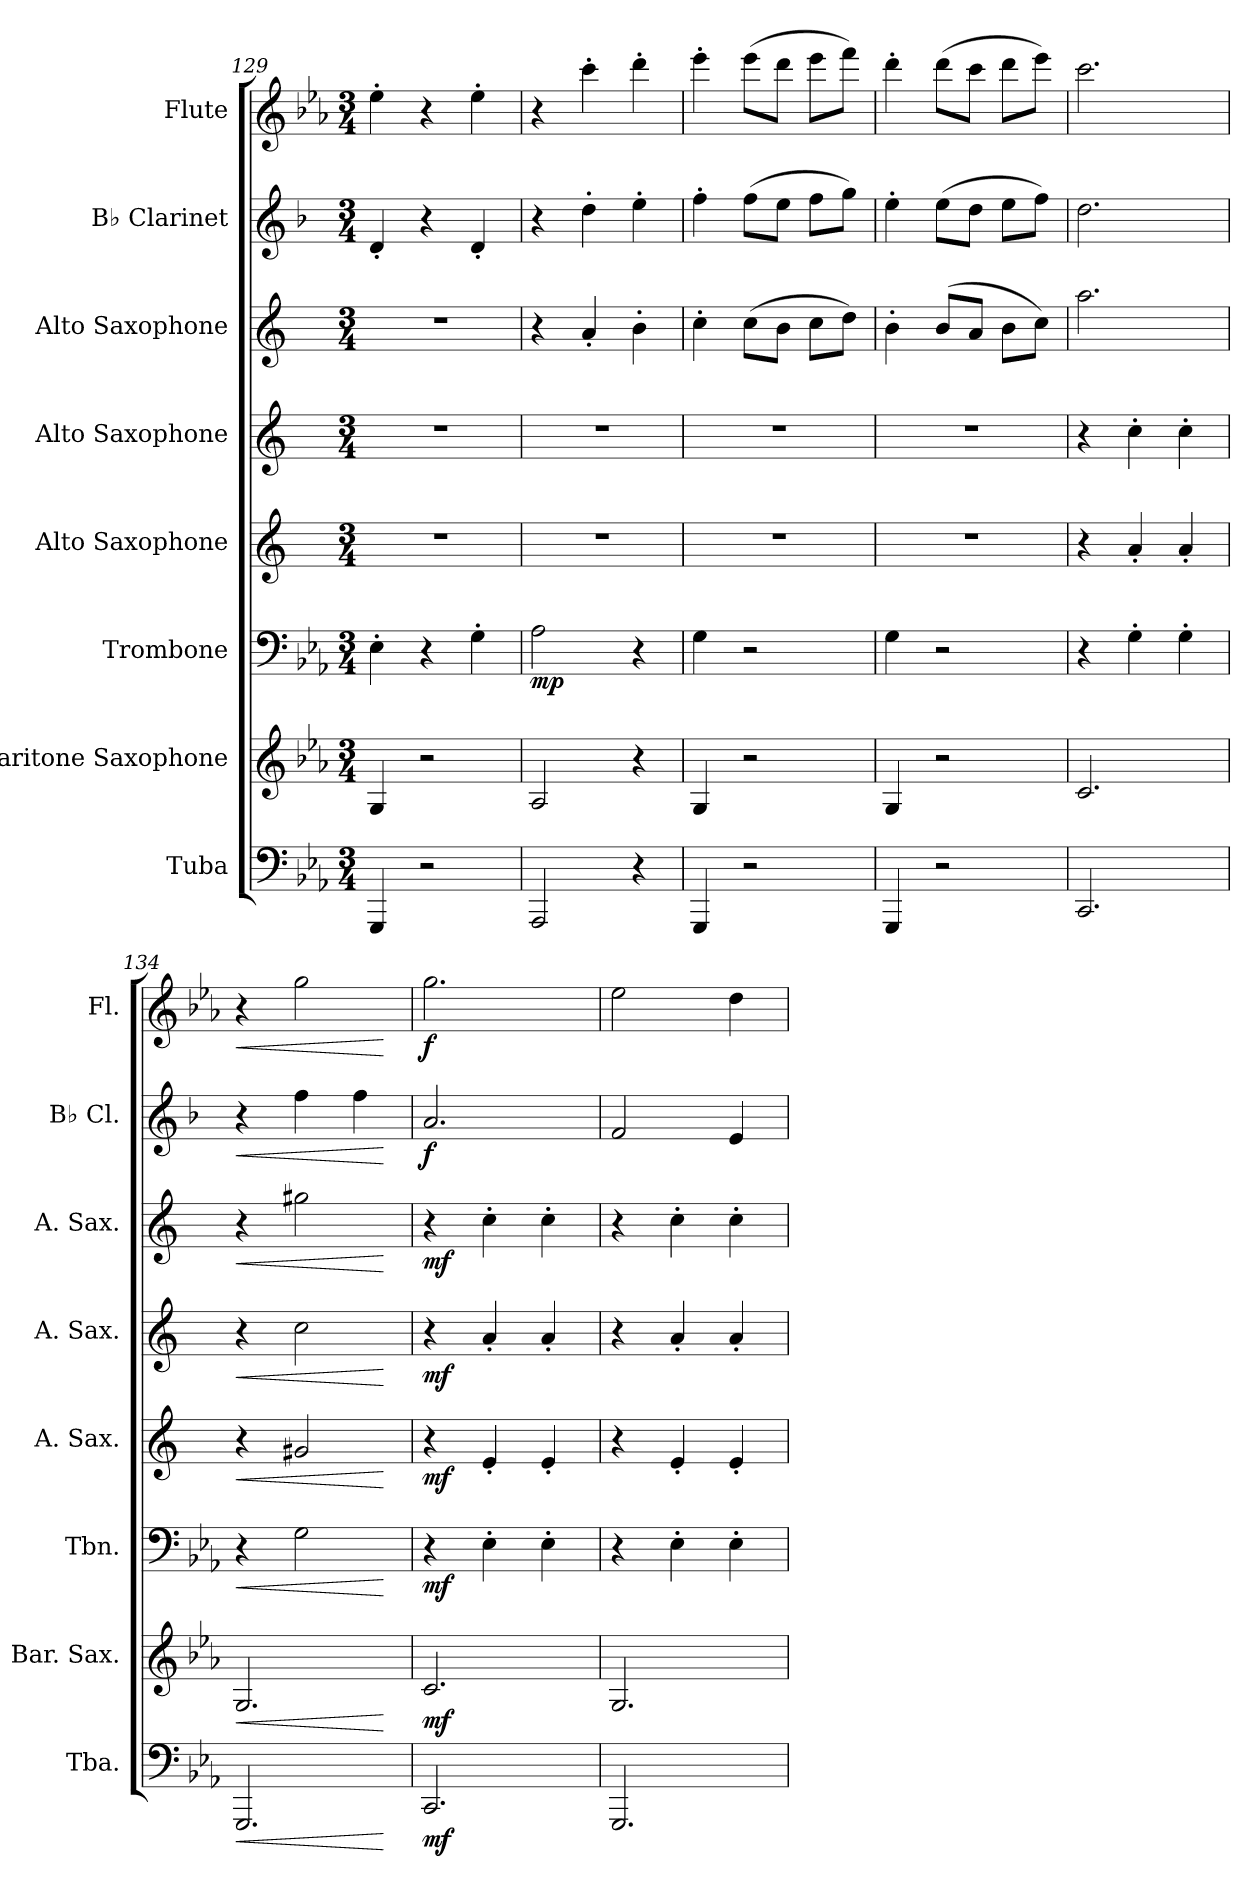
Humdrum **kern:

**kern	**dynam	**kern	**dynam	**kern	**dynam	**kern	**dynam	**kern	**dynam	**kern	**dynam	**kern	**dynam	**kern	**dynam
*part8	*part8	*part7	*part7	*part6	*part6	*part5	*part5	*part4	*part4	*part3	*part3	*part2	*part2	*part1	*part1
*staff8	*staff8	*staff7	*staff7	*staff6	*staff6	*staff5	*staff5	*staff4	*staff4	*staff3	*staff3	*staff2	*staff2	*staff1	*staff1
*I"Tuba	*	*I"Baritone Saxophone	*	*I"Trombone	*	*I"Alto Saxophone	*	*I"Alto Saxophone	*	*I"Alto Saxophone	*	*I"B♭ Clarinet	*	*I"Flute	*
*I'Tba.	*	*I'Bar. Sax.	*	*I'Tbn.	*	*I'A. Sax.	*	*I'A. Sax.	*	*I'A. Sax.	*	*I'B♭ Cl.	*	*I'Fl.	*
*clefF4	*	*clefG2	*	*clefF4	*	*clefG2	*	*clefG2	*	*clefG2	*	*clefG2	*	*clefG2	*
*	*	*ITrd12c21	*	*	*	*ITrd5c9	*	*ITrd5c9	*	*ITrd5c9	*	*ITrd1c2	*	*	*
*k[b-e-a-]	*	*k[b-e-a-]	*	*k[b-e-a-]	*	*k[b-e-a-]	*	*k[b-e-a-]	*	*k[b-e-a-]	*	*k[b-e-a-]	*	*k[b-e-a-]	*
*M3/4	*	*M3/4	*	*M3/4	*	*M3/4	*	*M3/4	*	*M3/4	*	*M3/4	*	*M3/4	*
=129	=129	=129	=129	=129	=129	=129	=129	=129	=129	=129	=129	=129	=129	=129	=129
4GGG/	.	4GG/	.	4E-'\	.	2.r	.	2.r	.	2.r	.	4c'/	.	4ee-'\	.
2r	.	2r	.	4r	.	.	.	.	.	.	.	4r	.	4r	.
.	.	.	.	4G'\	.	.	.	.	.	.	.	4c'/	.	4ee-'\	.
=130	=130	=130	=130	=130	=130	=130	=130	=130	=130	=130	=130	=130	=130	=130	=130
!	!	!	!	!	!LO:DY:b	!	!	!	!	!	!	!	!	!	!
2AAA-/	.	2AA-/	.	2A-\	mp	2.r	.	2.r	.	4r	.	4r	.	4r	.
.	.	.	.	.	.	.	.	.	.	4c'/	.	4cc'\	.	4ccc'\	.
4r	.	4r	.	4r	.	.	.	.	.	4d'\	.	4dd'\	.	4ddd'\	.
=131	=131	=131	=131	=131	=131	=131	=131	=131	=131	=131	=131	=131	=131	=131	=131
4GGG/	.	4GG/	.	4G\	.	2.r	.	2.r	.	4e-'\	.	4ee-'\	.	4eee-'\	.
2r	.	2r	.	2r	.	.	.	.	.	(>8e-\L	.	(>8ee-\L	.	(>8eee-\L	.
.	.	.	.	.	.	.	.	.	.	8d\J	.	8dd\J	.	8ddd\J	.
.	.	.	.	.	.	.	.	.	.	8e-\L	.	8ee-\L	.	8eee-\L	.
.	.	.	.	.	.	.	.	.	.	8f\J)	.	8ff\J)	.	8fff\J)	.
=132	=132	=132	=132	=132	=132	=132	=132	=132	=132	=132	=132	=132	=132	=132	=132
4GGG/	.	4GG/	.	4G\	.	2.r	.	2.r	.	4d'\	.	4dd'\	.	4ddd'\	.
2r	.	2r	.	2r	.	.	.	.	.	(>8d/L	.	(>8dd\L	.	(>8ddd\L	.
.	.	.	.	.	.	.	.	.	.	8c/J	.	8cc\J	.	8ccc\J	.
.	.	.	.	.	.	.	.	.	.	8d\L	.	8dd\L	.	8ddd\L	.
.	.	.	.	.	.	.	.	.	.	8e-\J)	.	8ee-\J)	.	8eee-\J)	.
=133	=133	=133	=133	=133	=133	=133	=133	=133	=133	=133	=133	=133	=133	=133	=133
*	*	*	*	*	*	*	*	*	*	*	*	*	*	*MM150	*
2.CC/	.	2.C/	.	4r	.	4r	.	4r	.	2.cc\	.	2.cc\	.	2.ccc\	.
.	.	.	.	4G'\	.	4c'/	.	4e-'\	.	.	.	.	.	.	.
.	.	.	.	4G'\	.	4c'/	.	4e-'\	.	.	.	.	.	.	.
=134	=134	=134	=134	=134	=134	=134	=134	=134	=134	=134	=134	=134	=134	=134	=134
*	*	*	*	*	*	*	*	*	*	*	*	*	*	*MM120	*
!	!LO:HP:b	!	!LO:HP:b	!	!LO:HP:b	!	!LO:HP:b	!	!LO:HP:b	!	!LO:HP:b	!	!LO:HP:b	!	!LO:HP:b
2.GGG/	<	2.GG/	<	4r	<	4r	<	4r	<	4r	<	4r	<	4r	<
.	.	.	.	2G\	.	2Bn/	.	2e-\	.	2bn\	.	4ee-\	.	2gg\	.
.	.	.	.	.	.	.	.	.	.	.	.	4ee-\	.	.	.
.	[	.	[	.	[	.	[	.	[	.	[	.	[	.	[
=135	=135	=135	=135	=135	=135	=135	=135	=135	=135	=135	=135	=135	=135	=135	=135
*	*	*	*	*	*	*	*	*	*	*	*	*	*	*MM170	*
!	!LO:DY:b	!	!LO:DY:b	!	!LO:DY:b	!	!LO:DY:b	!	!LO:DY:b	!	!LO:DY:b	!	!LO:DY:b	!	!LO:DY:b
2.CC/	mf	2.C/	mf	4r	mf	4r	mf	4r	mf	4r	mf	2.g/	f	2.gg\	f
.	.	.	.	4E-'\	.	4G'/	.	4c'/	.	4e-'\	.	.	.	.	.
.	.	.	.	4E-'\	.	4G'/	.	4c'/	.	4e-'\	.	.	.	.	.
=136	=136	=136	=136	=136	=136	=136	=136	=136	=136	=136	=136	=136	=136	=136	=136
2.GGG/	.	2.GG/	.	4r	.	4r	.	4r	.	4r	.	2e-/	.	2ee-\	.
.	.	.	.	4E-'\	.	4G'/	.	4c'/	.	4e-'\	.	.	.	.	.
.	.	.	.	4E-'\	.	4G'/	.	4c'/	.	4e-'\	.	4d/	.	4dd\	.
=	=	=	=	=	=	=	=	=	=	=	=	=	=	=	=
*-	*-	*-	*-	*-	*-	*-	*-	*-	*-	*-	*-	*-	*-	*-	*-
